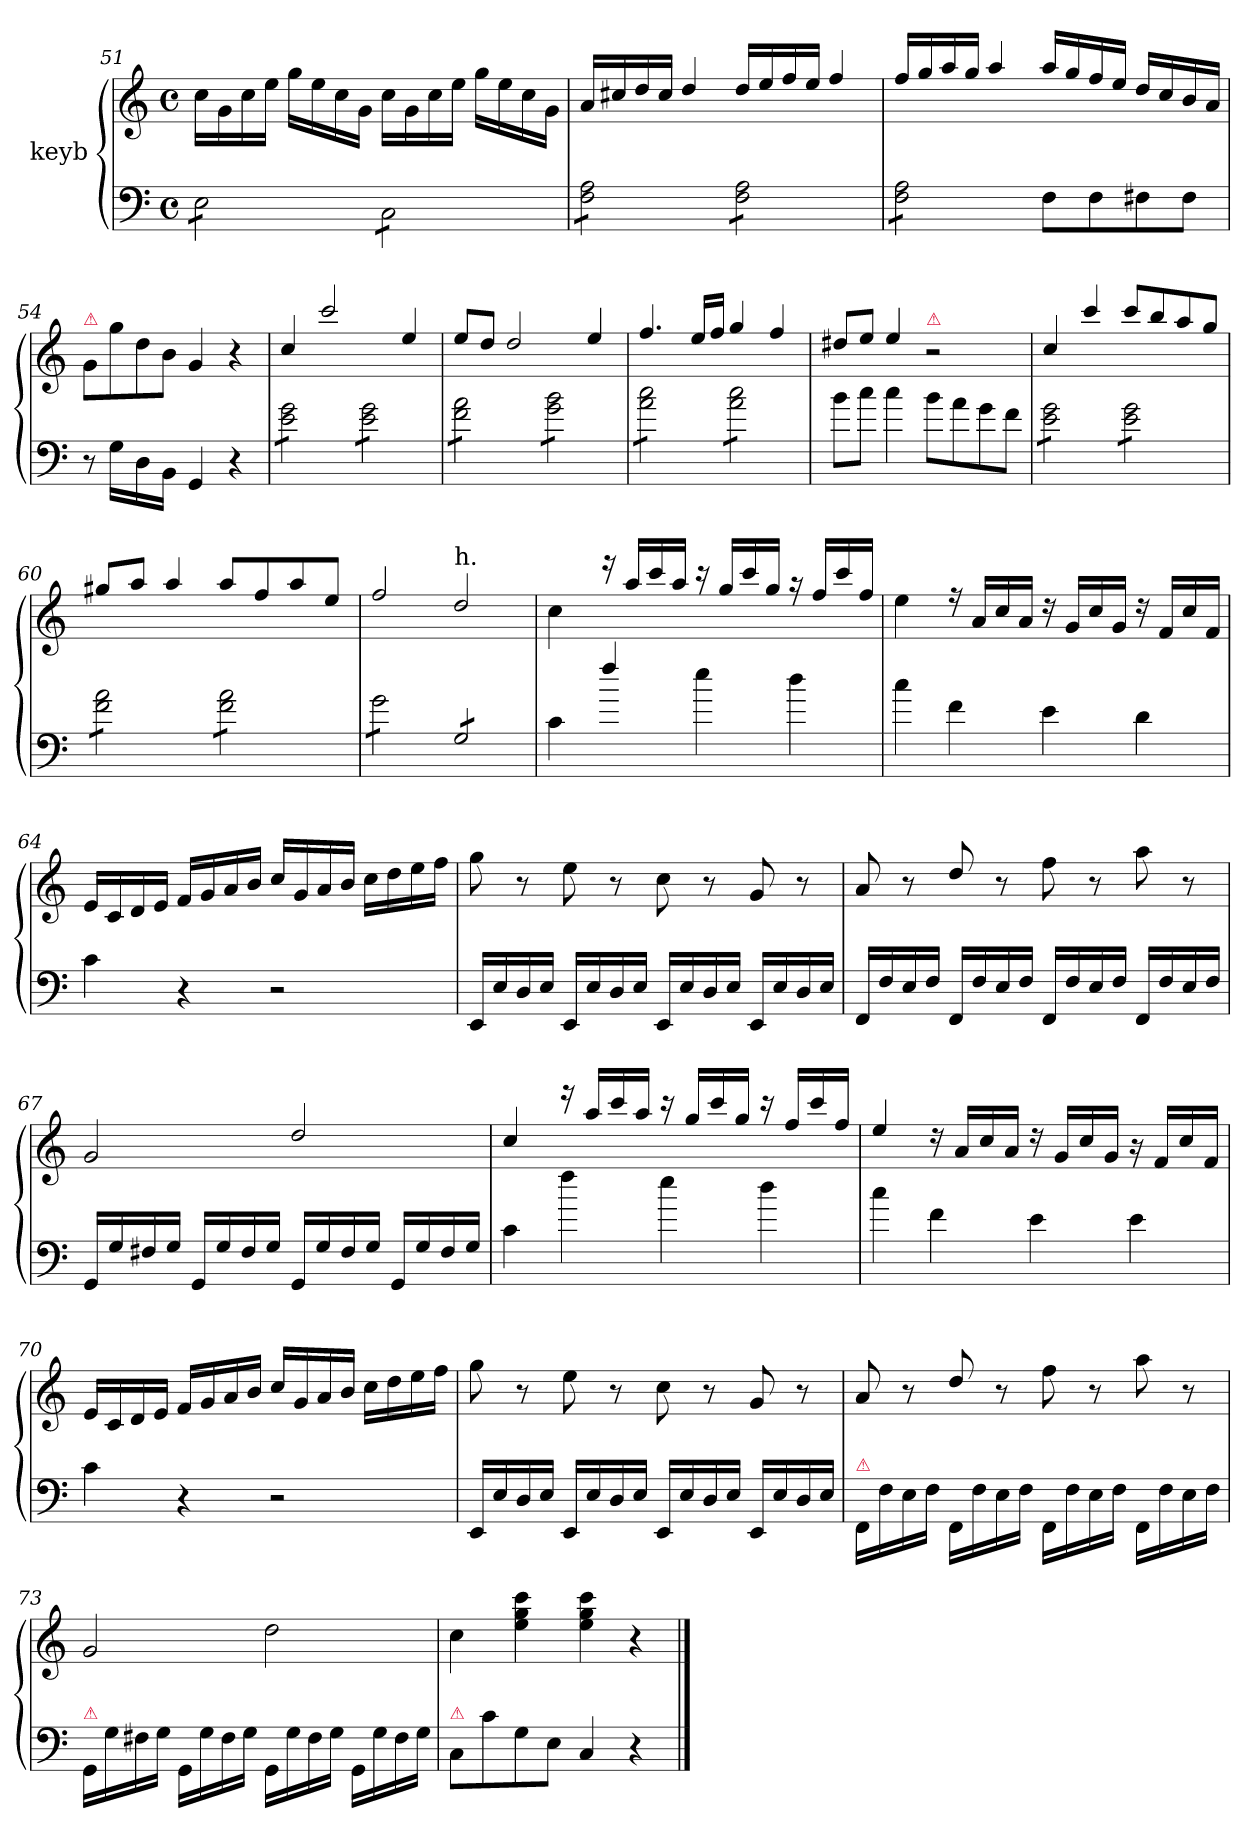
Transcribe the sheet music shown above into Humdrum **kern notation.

**kern	**kern
*part1	*part1
*staff2	*staff1
*I"keyb	*
*clefF4	*clefG2
*k[]	*k[]
*M4/4	*M4/4
*met(c)	*met(c)
=51	=51
*tremolo	*
8E\L	16cc\LL
.	16g\
8E\	16cc\
.	16ee\JJ
8E\	16gg\LL
.	16ee\
8E\J	16cc\
.	16g\JJ
8C\L	16cc\LL
.	16g\
8C\	16cc\
.	16ee\JJ
8C\	16gg\LL
.	16ee\
8C\J	16cc\
.	16g\JJ
=52	=52
8F\ 8A\L	16a/LL
.	16cc#X/
8F\ 8A\	16dd/
.	16cc#/JJ
8F\ 8A\	4dd/
8F\ 8A\J	.
8F\ 8A\L	16dd/LL
.	16ee/
8F\ 8A\	16ff/
.	16ee/JJ
8F\ 8A\	4ff/
8F\ 8A\J	.
=53	=53
8F\ 8A\L	16ff/LL
.	16gg/
8F\ 8A\	16aa/
.	16gg/JJ
8F\ 8A\	4aa/
8F\ 8A\J	.
*Xtremolo	*
8F\L	16aa/LL
.	16gg/
8F\	16ff/
.	16ee/JJ
8F#X\	16dd/LL
.	16cc/
8F#\J	16b/
.	16a/JJ
=54	=54
!	!LO:TX:a:color=crimson:t=⚠
8r	8g/L
!LO:N:vis=16	!
8G\LL	8gg\
!LO:N:vis=16	!
8D\	8dd\
!LO:N:vis=16	!
8BB\JJ	8b\J
4GG/	4g/
4r	4r
=55	=55
*tremolo	*
8e\ 8g\L	4cc/
8e\ 8g\	.
8e\ 8g\	2ccc/
8e\ 8g\J	.
8e\ 8g\L	.
8e\ 8g\	.
8e\ 8g\	4ee/
8e\ 8g\J	.
=56	=56
8f\ 8a\L	8ee/L
8f\ 8a\	8dd/J
8f\ 8a\	2dd/
8f\ 8a\J	.
8g\ 8b\L	.
8g\ 8b\	.
8g\ 8b\	4ee/
8g\ 8b\J	.
=57	=57
8a\ 8cc\L	4.ff/
8a\ 8cc\	.
8a\ 8cc\	.
8a\ 8cc\J	16ee/LL
.	16ff/JJ
8a\ 8cc\L	4gg/
8a\ 8cc\	.
8a\ 8cc\	4ff/
8a\ 8cc\J	.
*Xtremolo	*
=58	=58
8b\L	8dd#X/L
8cc\J	8ee/J
4cc\	4ee/
!	!LO:TX:a:color=crimson:t=⚠
8b\L	2r
8a\	.
8g\	.
8f\J	.
=59	=59
*tremolo	*
8e\ 8g\L	4cc/
8e\ 8g\	.
8e\ 8g\	4ccc/
8e\ 8g\J	.
8e\ 8g\L	8ccc/L
8e\ 8g\	8bb/
8e\ 8g\	8aa/
8e\ 8g\J	8gg/J
=60	=60
8f\ 8a\L	8gg#X/L
8f\ 8a\	8aa/J
8f\ 8a\	4aa/
8f\ 8a\J	.
8f\ 8a\L	8aa/L
8f\ 8a\	8ff/
8f\ 8a\	8aa/
8f\ 8a\J	8ee/J
=61	=61
8g\L	2ff/
8g\	.
8g\	.
8g\J	.
!	!LO:TX:a:t=h.
8G/L	2dd/
8G/	.
8G/	.
8G/J	.
*Xtremolo	*
=62	=62
4c\	4cc\
4ff/	16reee
.	16aa/LL
.	16ccc/
.	16aa/JJ
4ee\	16rccc
.	16gg/LL
.	16ccc/
.	16gg/JJ
4dd\	16raa
.	16ff/LL
.	16ccc/
.	16ff/JJ
=63	=63
4cc\	4ee\
4f\	16rff
.	16a/LL
.	16cc/
.	16a/JJ
4e\	16rdd
.	16g/LL
.	16cc/
.	16g/JJ
4d\	16rdd
.	16f/LL
.	16cc/
.	16f/JJ
=64	=64
4c\	16e/LL
.	16c/
.	16d/
.	16e/JJ
4r	16f/LL
.	16g/
.	16a/
.	16b/JJ
2r	16cc/LL
.	16g/
.	16a/
.	16b/JJ
.	16cc\LL
.	16dd\
.	16ee\
.	16ff\JJ
=65	=65
16EE/LL	8gg\
16E/	.
16D/	8r
16E/JJ	.
16EE/LL	8ee\
16E/	.
16D/	8r
16E/JJ	.
16EE/LL	8cc\
16E/	.
16D/	8r
16E/JJ	.
16EE/LL	8g/
16E/	.
16D/	8r
16E/JJ	.
=66	=66
16FF/LL	8a/
16F/	.
16E/	8r
16F/JJ	.
16FF/LL	8dd/
16F/	.
16E/	8r
16F/JJ	.
16FF/LL	8ff\
16F/	.
16E/	8r
16F/JJ	.
16FF/LL	8aa\
16F/	.
16E/	8r
16F/JJ	.
=67	=67
16GG/LL	2g/
16G/	.
16F#X/	.
16G/JJ	.
16GG/LL	.
16G/	.
16F#/	.
16G/JJ	.
16GG/LL	2dd/
16G/	.
16F#/	.
16G/JJ	.
16GG/LL	.
16G/	.
16F#/	.
16G/JJ	.
=68	=68
4c\	4cc/
4ff\	16reee
.	16aa/LL
.	16ccc/
.	16aa/JJ
4ee\	16rccc
.	16gg/LL
.	16ccc/
.	16gg/JJ
4dd\	16rccc
.	16ff/LL
.	16ccc/
.	16ff/JJ
=69	=69
4cc\	4ee/
4f\	16rdd
.	16a/LL
.	16cc/
.	16a/JJ
4e\	16rdd
.	16g/LL
.	16cc/
.	16g/JJ
4e\	16r
.	16f/LL
.	16cc/
.	16f/JJ
=70	=70
4c\	16e/LL
.	16c/
.	16d/
.	16e/JJ
4r	16f/LL
.	16g/
.	16a/
.	16b/JJ
2r	16cc/LL
.	16g/
.	16a/
.	16b/JJ
.	16cc\LL
.	16dd\
.	16ee\
.	16ff\JJ
=71	=71
16EE/LL	8gg\
16E/	.
16D/	8r
16E/JJ	.
16EE/LL	8ee\
16E/	.
16D/	8r
16E/JJ	.
16EE/LL	8cc\
16E/	.
16D/	8r
16E/JJ	.
16EE/LL	8g/
16E/	.
16D/	8r
16E/JJ	.
=72	=72
!LO:TX:a:color=crimson:t=⚠	!
16FF/LL	8a/
16F\	.
16E\	8r
16F\JJ	.
16FF/LL	8dd/
16F\	.
16E\	8r
16F\JJ	.
16FF/LL	8ff\
16F\	.
16E\	8r
16F\JJ	.
16FF/LL	8aa\
16F\	.
16E\	8r
16F\JJ	.
=73	=73
!LO:TX:a:color=crimson:t=⚠	!
16GG/LL	2g/
16G\	.
16F#X\	.
16G\JJ	.
16GG/LL	.
16G\	.
16F#\	.
16G\JJ	.
16GG/LL	2dd\
16G\	.
16F#\	.
16G\JJ	.
16GG/LL	.
16G\	.
16F#\	.
16G\JJ	.
=74	=74
!LO:TX:a:color=crimson:t=⚠	!
8C/L	4cc\
8c\	.
8G\	4ee\ 4gg\ 4ccc\
8E\J	.
4C/	4ee\ 4gg\ 4ccc\
4r	4r
==	==
*-	*-
